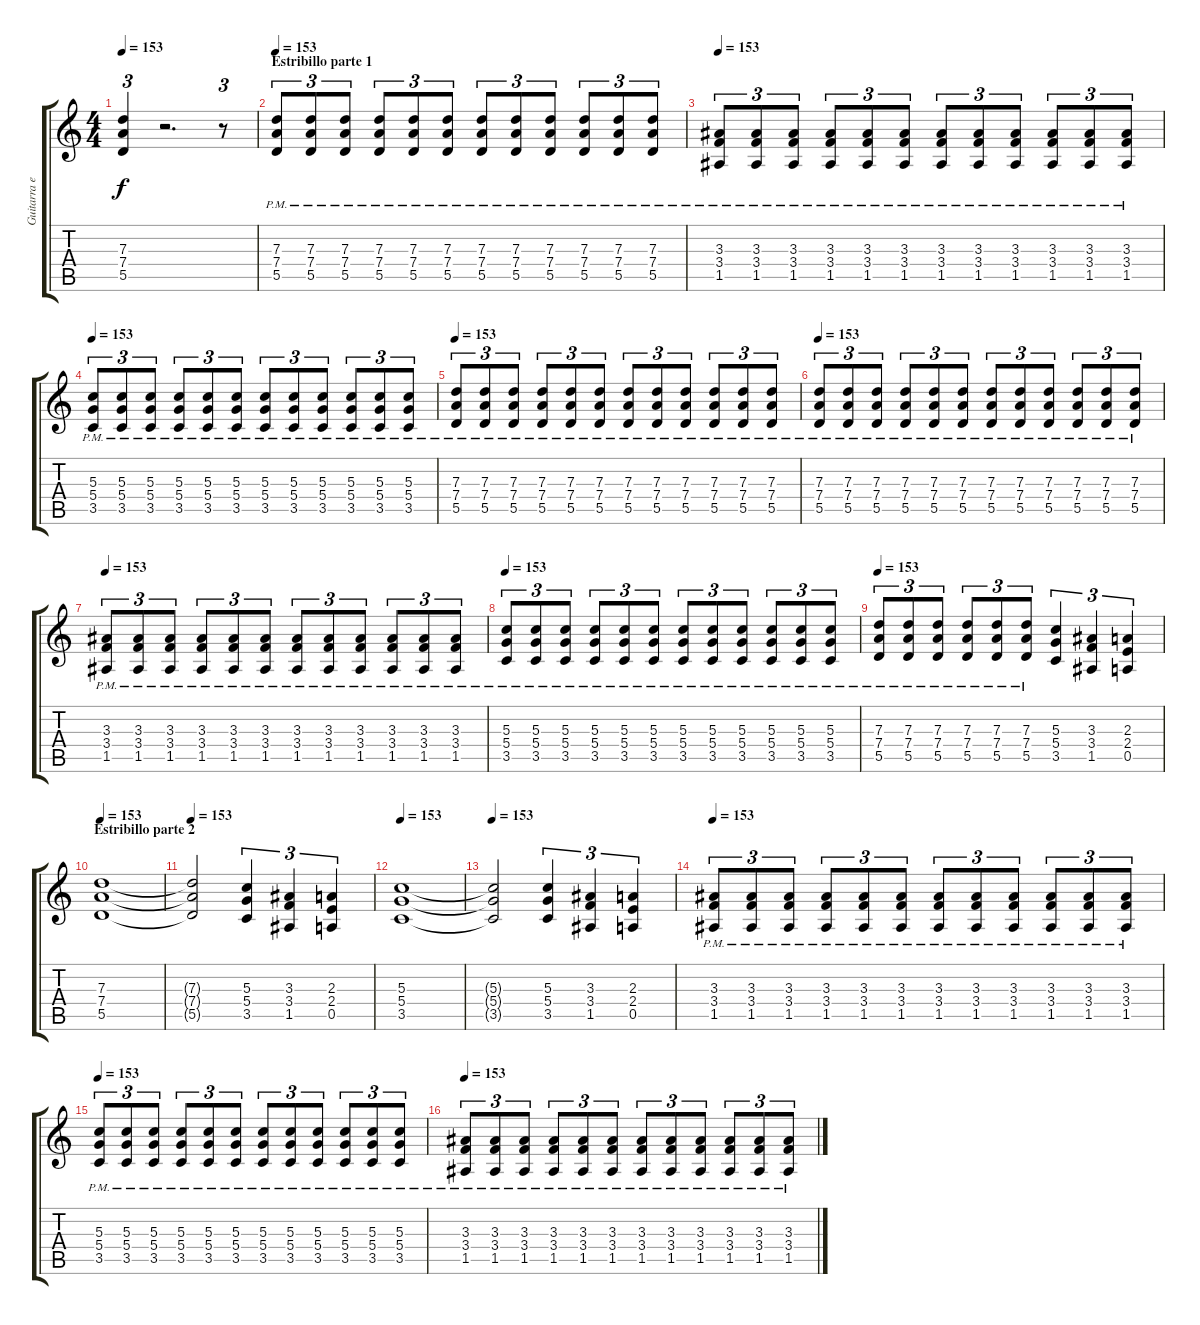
\track ("Guitarra eléctrica 2" "Guitarra e") {instrument distortionguitar}
\staff {score tabs}
\tuning (E4 B3 G3 D3 A2 E2) {hide}
\ts (4 4)
\tempo 153
\clef g2
\ks c
(7.3 7.4 5.5).4{tu (3 2) dy f} r.2{d} r.8{tu (3 2)} |
\section ("" "Estribillo parte 1")
\tempo 153
(7.3{pm} 7.4{pm} 5.5{pm}).8{tu (3 2) volume 13} (7.3{pm} 7.4{pm} 5.5{pm}).8{tu (3 2)} (7.3{pm} 7.4{pm} 5.5{pm}).8{tu (3 2)} (7.3{pm} 7.4{pm} 5.5{pm}).8{tu (3 2)} (7.3{pm} 7.4{pm} 5.5{pm}).8{tu (3 2)} (7.3{pm} 7.4{pm} 5.5{pm}).8{tu (3 2)} (7.3{pm} 7.4{pm} 5.5{pm}).8{tu (3 2)} (7.3{pm} 7.4{pm} 5.5{pm}).8{tu (3 2)} (7.3{pm} 7.4{pm} 5.5{pm}).8{tu (3 2)} (7.3{pm} 7.4{pm} 5.5{pm}).8{tu (3 2)} (7.3{pm} 7.4{pm} 5.5{pm}).8{tu (3 2)} (7.3{pm} 7.4{pm} 5.5{pm}).8{tu (3 2)} |
\tempo 153
(3.3{pm} 3.4{pm} 1.5{pm}).8{tu (3 2)} (3.3{pm} 3.4{pm} 1.5{pm}).8{tu (3 2)} (3.3{pm} 3.4{pm} 1.5{pm}).8{tu (3 2)} (3.3{pm} 3.4{pm} 1.5{pm}).8{tu (3 2)} (3.3{pm} 3.4{pm} 1.5{pm}).8{tu (3 2)} (3.3{pm} 3.4{pm} 1.5{pm}).8{tu (3 2)} (3.3{pm} 3.4{pm} 1.5{pm}).8{tu (3 2)} (3.3{pm} 3.4{pm} 1.5{pm}).8{tu (3 2)} (3.3{pm} 3.4{pm} 1.5{pm}).8{tu (3 2)} (3.3{pm} 3.4{pm} 1.5{pm}).8{tu (3 2)} (3.3{pm} 3.4{pm} 1.5{pm}).8{tu (3 2)} (3.3{pm} 3.4{pm} 1.5{pm}).8{tu (3 2)} |
\tempo 153
(5.3{pm} 5.4{pm} 3.5{pm}).8{tu (3 2)} (5.3{pm} 5.4{pm} 3.5{pm}).8{tu (3 2)} (5.3{pm} 5.4{pm} 3.5{pm}).8{tu (3 2)} (5.3{pm} 5.4{pm} 3.5{pm}).8{tu (3 2)} (5.3{pm} 5.4{pm} 3.5{pm}).8{tu (3 2)} (5.3{pm} 5.4{pm} 3.5{pm}).8{tu (3 2)} (5.3{pm} 5.4{pm} 3.5{pm}).8{tu (3 2)} (5.3{pm} 5.4{pm} 3.5{pm}).8{tu (3 2)} (5.3{pm} 5.4{pm} 3.5{pm}).8{tu (3 2)} (5.3{pm} 5.4{pm} 3.5{pm}).8{tu (3 2)} (5.3{pm} 5.4{pm} 3.5{pm}).8{tu (3 2)} (5.3{pm} 5.4{pm} 3.5{pm}).8{tu (3 2)} |
\tempo 153
(7.3{pm} 7.4{pm} 5.5{pm}).8{tu (3 2) volume 13} (7.3{pm} 7.4{pm} 5.5{pm}).8{tu (3 2)} (7.3{pm} 7.4{pm} 5.5{pm}).8{tu (3 2)} (7.3{pm} 7.4{pm} 5.5{pm}).8{tu (3 2)} (7.3{pm} 7.4{pm} 5.5{pm}).8{tu (3 2)} (7.3{pm} 7.4{pm} 5.5{pm}).8{tu (3 2)} (7.3{pm} 7.4{pm} 5.5{pm}).8{tu (3 2)} (7.3{pm} 7.4{pm} 5.5{pm}).8{tu (3 2)} (7.3{pm} 7.4{pm} 5.5{pm}).8{tu (3 2)} (7.3{pm} 7.4{pm} 5.5{pm}).8{tu (3 2)} (7.3{pm} 7.4{pm} 5.5{pm}).8{tu (3 2)} (7.3{pm} 7.4{pm} 5.5{pm}).8{tu (3 2)} |
\tempo 153
(7.3{pm} 7.4{pm} 5.5{pm}).8{tu (3 2) volume 13} (7.3{pm} 7.4{pm} 5.5{pm}).8{tu (3 2)} (7.3{pm} 7.4{pm} 5.5{pm}).8{tu (3 2)} (7.3{pm} 7.4{pm} 5.5{pm}).8{tu (3 2)} (7.3{pm} 7.4{pm} 5.5{pm}).8{tu (3 2)} (7.3{pm} 7.4{pm} 5.5{pm}).8{tu (3 2)} (7.3{pm} 7.4{pm} 5.5{pm}).8{tu (3 2)} (7.3{pm} 7.4{pm} 5.5{pm}).8{tu (3 2)} (7.3{pm} 7.4{pm} 5.5{pm}).8{tu (3 2)} (7.3{pm} 7.4{pm} 5.5{pm}).8{tu (3 2)} (7.3{pm} 7.4{pm} 5.5{pm}).8{tu (3 2)} (7.3{pm} 7.4{pm} 5.5{pm}).8{tu (3 2)} |
\tempo 153
(3.3{pm} 3.4{pm} 1.5{pm}).8{tu (3 2)} (3.3{pm} 3.4{pm} 1.5{pm}).8{tu (3 2)} (3.3{pm} 3.4{pm} 1.5{pm}).8{tu (3 2)} (3.3{pm} 3.4{pm} 1.5{pm}).8{tu (3 2)} (3.3{pm} 3.4{pm} 1.5{pm}).8{tu (3 2)} (3.3{pm} 3.4{pm} 1.5{pm}).8{tu (3 2)} (3.3{pm} 3.4{pm} 1.5{pm}).8{tu (3 2)} (3.3{pm} 3.4{pm} 1.5{pm}).8{tu (3 2)} (3.3{pm} 3.4{pm} 1.5{pm}).8{tu (3 2)} (3.3{pm} 3.4{pm} 1.5{pm}).8{tu (3 2)} (3.3{pm} 3.4{pm} 1.5{pm}).8{tu (3 2)} (3.3{pm} 3.4{pm} 1.5{pm}).8{tu (3 2)} |
\tempo 153
(5.3{pm} 5.4{pm} 3.5{pm}).8{tu (3 2)} (5.3{pm} 5.4{pm} 3.5{pm}).8{tu (3 2)} (5.3{pm} 5.4{pm} 3.5{pm}).8{tu (3 2)} (5.3{pm} 5.4{pm} 3.5{pm}).8{tu (3 2)} (5.3{pm} 5.4{pm} 3.5{pm}).8{tu (3 2)} (5.3{pm} 5.4{pm} 3.5{pm}).8{tu (3 2)} (5.3{pm} 5.4{pm} 3.5{pm}).8{tu (3 2)} (5.3{pm} 5.4{pm} 3.5{pm}).8{tu (3 2)} (5.3{pm} 5.4{pm} 3.5{pm}).8{tu (3 2)} (5.3{pm} 5.4{pm} 3.5{pm}).8{tu (3 2)} (5.3{pm} 5.4{pm} 3.5{pm}).8{tu (3 2)} (5.3{pm} 5.4{pm} 3.5{pm}).8{tu (3 2)} |
\tempo 153
(7.3{pm} 7.4{pm} 5.5{pm}).8{tu (3 2)} (7.3{pm} 7.4{pm} 5.5{pm}).8{tu (3 2)} (7.3{pm} 7.4{pm} 5.5{pm}).8{tu (3 2)} (7.3{pm} 7.4{pm} 5.5{pm}).8{tu (3 2)} (7.3{pm} 7.4{pm} 5.5{pm}).8{tu (3 2)} (7.3{pm} 7.4{pm} 5.5{pm}).8{tu (3 2)} (5.3 5.4 3.5).4{tu (3 2)} (3.3 3.4 1.5).4{tu (3 2)} (2.3 2.4 0.5).4{tu (3 2)} |
\section ("" "Estribillo parte 2")
\tempo 153
(7.3 7.4 5.5).1 |
\tempo 153
(7.3{t} 7.4{t} 5.5{t}).2 (5.3 5.4 3.5).4{tu (3 2)} (3.3 3.4 1.5).4{tu (3 2)} (2.3 2.4 0.5).4{tu (3 2)} |
\tempo 153
(5.3 5.4 3.5).1 |
\tempo 153
(5.3{t} 5.4{t} 3.5{t}).2 (5.3 5.4 3.5).4{tu (3 2)} (3.3 3.4 1.5).4{tu (3 2)} (2.3 2.4 0.5).4{tu (3 2)} |
\tempo 153
(3.3{pm} 3.4{pm} 1.5{pm}).8{tu (3 2)} (3.3{pm} 3.4{pm} 1.5{pm}).8{tu (3 2)} (3.3{pm} 3.4{pm} 1.5{pm}).8{tu (3 2)} (3.3{pm} 3.4{pm} 1.5{pm}).8{tu (3 2)} (3.3{pm} 3.4{pm} 1.5{pm}).8{tu (3 2)} (3.3{pm} 3.4{pm} 1.5{pm}).8{tu (3 2)} (3.3{pm} 3.4{pm} 1.5{pm}).8{tu (3 2)} (3.3{pm} 3.4{pm} 1.5{pm}).8{tu (3 2)} (3.3{pm} 3.4{pm} 1.5{pm}).8{tu (3 2)} (3.3{pm} 3.4{pm} 1.5{pm}).8{tu (3 2)} (3.3{pm} 3.4{pm} 1.5{pm}).8{tu (3 2)} (3.3{pm} 3.4{pm} 1.5{pm}).8{tu (3 2)} |
\tempo 153
(5.3{pm} 5.4{pm} 3.5{pm}).8{tu (3 2)} (5.3{pm} 5.4{pm} 3.5{pm}).8{tu (3 2)} (5.3{pm} 5.4{pm} 3.5{pm}).8{tu (3 2)} (5.3{pm} 5.4{pm} 3.5{pm}).8{tu (3 2)} (5.3{pm} 5.4{pm} 3.5{pm}).8{tu (3 2)} (5.3{pm} 5.4{pm} 3.5{pm}).8{tu (3 2)} (5.3{pm} 5.4{pm} 3.5{pm}).8{tu (3 2)} (5.3{pm} 5.4{pm} 3.5{pm}).8{tu (3 2)} (5.3{pm} 5.4{pm} 3.5{pm}).8{tu (3 2)} (5.3{pm} 5.4{pm} 3.5{pm}).8{tu (3 2)} (5.3{pm} 5.4{pm} 3.5{pm}).8{tu (3 2)} (5.3{pm} 5.4{pm} 3.5{pm}).8{tu (3 2)} |
\tempo 153
(3.3{pm} 3.4{pm} 1.5{pm}).8{tu (3 2)} (3.3{pm} 3.4{pm} 1.5{pm}).8{tu (3 2)} (3.3{pm} 3.4{pm} 1.5{pm}).8{tu (3 2)} (3.3{pm} 3.4{pm} 1.5{pm}).8{tu (3 2)} (3.3{pm} 3.4{pm} 1.5{pm}).8{tu (3 2)} (3.3{pm} 3.4{pm} 1.5{pm}).8{tu (3 2)} (3.3{pm} 3.4{pm} 1.5{pm}).8{tu (3 2)} (3.3{pm} 3.4{pm} 1.5{pm}).8{tu (3 2)} (3.3{pm} 3.4{pm} 1.5{pm}).8{tu (3 2)} (3.3{pm} 3.4{pm} 1.5{pm}).8{tu (3 2)} (3.3{pm} 3.4{pm} 1.5{pm}).8{tu (3 2)} (3.3{pm} 3.4{pm} 1.5{pm}).8{tu (3 2)}
